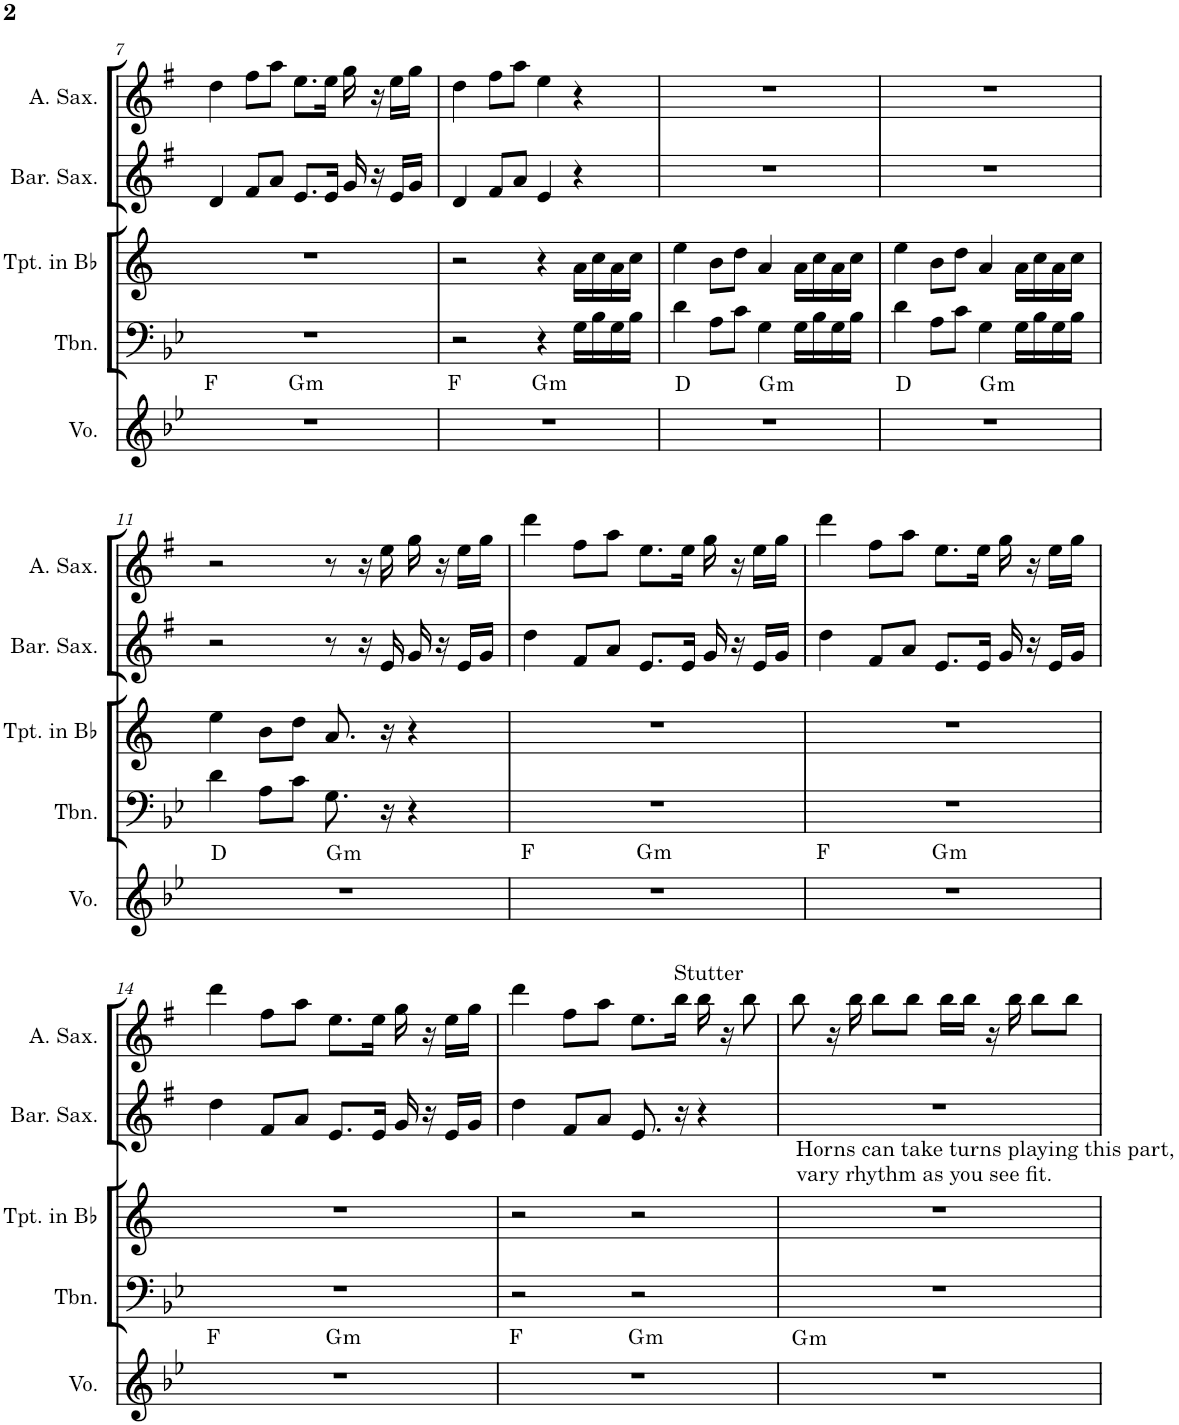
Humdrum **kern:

**kern	**harte	**kern	**kern	**kern	**kern
*part5	*part5	*part4	*part3	*part2	*part1
*staff5	*	*staff4	*staff3	*staff2	*staff1
*I"Voice	*	*I"Trombone	*I"Trumpet in Bb	*I"Baritone Saxophone	*I"Alto Saxophone
*I'Vo.	*	*I'Tbn.	*I'Tpt. in Bb	*I'Bar. Sax.	*I'A. Sax.
!!LO:PB:g=z
*clefG2	*	*clefF4	*clefG2	*clefG2	*clefG2
*	*	*	*Trd1c2	*Trd12c21	*Trd5c9
*k[b-e-]	*	*k[b-e-]	*k[]	*k[f#]	*k[f#]
*M4/4	*	*M4/4	*M4/4	*M4/4	*M4/4
=7	=7	=7	=7	=7	=7
*^	*	*	*	*	*
1r	2ryy	F:maj	1r	1r	4d/	4dd\
.	.	.	.	.	8f#/L	8ff#\L
.	.	.	.	.	8a/J	8aa\J
!	!	!LO:H:kt=m	!	!	!	!
.	2ryy	G:min	.	.	8.e/L	8.ee\L
.	.	.	.	.	16e/Jk	16ee\Jk
.	.	.	.	.	16g/	16gg\
.	.	.	.	.	16r	16r
.	.	.	.	.	16e/LL	16ee\LL
.	.	.	.	.	16g/JJ	16gg\JJ
=8	=8	=8	=8	=8	=8	=8
1r	2ryy	F:maj	2r	2r	4d/	4dd\
.	.	.	.	.	8f#/L	8ff#\L
.	.	.	.	.	8a/J	8aa\J
!	!	!LO:H:kt=m	!	!	!	!
.	2ryy	G:min	4r	4r	4e/	4ee\
.	.	.	16G\LL	16a\LL	4r	4r
.	.	.	16B-\	16cc\	.	.
.	.	.	16G\	16a\	.	.
.	.	.	16B-\JJ	16cc\JJ	.	.
=9	=9	=9	=9	=9	=9	=9
1r	2ryy	D:maj	4d\	4ee\	1r	1r
.	.	.	8A\L	8b\L	.	.
.	.	.	8c\J	8dd\J	.	.
!	!	!LO:H:kt=m	!	!	!	!
.	2ryy	G:min	4G\	4a/	.	.
.	.	.	16G\LL	16a\LL	.	.
.	.	.	16B-\	16cc\	.	.
.	.	.	16G\	16a\	.	.
.	.	.	16B-\JJ	16cc\JJ	.	.
=10	=10	=10	=10	=10	=10	=10
1r	2ryy	D:maj	4d\	4ee\	1r	1r
.	.	.	8A\L	8b\L	.	.
.	.	.	8c\J	8dd\J	.	.
!	!	!LO:H:kt=m	!	!	!	!
.	2ryy	G:min	4G\	4a/	.	.
.	.	.	16G\LL	16a\LL	.	.
.	.	.	16B-\	16cc\	.	.
.	.	.	16G\	16a\	.	.
.	.	.	16B-\JJ	16cc\JJ	.	.
!!LO:LB:g=z
=11	=11	=11	=11	=11	=11	=11
1r	2ryy	D:maj	4d\	4ee\	2r	2r
.	.	.	8A\L	8b\L	.	.
.	.	.	8c\J	8dd\J	.	.
!	!	!LO:H:kt=m	!	!	!	!
.	2ryy	G:min	8.G\	8.a/	8r	8r
.	.	.	.	.	16r	16r
.	.	.	16r	16r	16e/	16ee\
.	.	.	4r	4r	16g/	16gg\
.	.	.	.	.	16r	16r
.	.	.	.	.	16e/LL	16ee\LL
.	.	.	.	.	16g/JJ	16gg\JJ
=12	=12	=12	=12	=12	=12	=12
1r	2ryy	F:maj	1r	1r	4dd\	4ddd\
.	.	.	.	.	8f#/L	8ff#\L
.	.	.	.	.	8a/J	8aa\J
!	!	!LO:H:kt=m	!	!	!	!
.	2ryy	G:min	.	.	8.e/L	8.ee\L
.	.	.	.	.	16e/Jk	16ee\Jk
.	.	.	.	.	16g/	16gg\
.	.	.	.	.	16r	16r
.	.	.	.	.	16e/LL	16ee\LL
.	.	.	.	.	16g/JJ	16gg\JJ
=13	=13	=13	=13	=13	=13	=13
1r	2ryy	F:maj	1r	1r	4dd\	4ddd\
.	.	.	.	.	8f#/L	8ff#\L
.	.	.	.	.	8a/J	8aa\J
!	!	!LO:H:kt=m	!	!	!	!
.	2ryy	G:min	.	.	8.e/L	8.ee\L
.	.	.	.	.	16e/Jk	16ee\Jk
.	.	.	.	.	16g/	16gg\
.	.	.	.	.	16r	16r
.	.	.	.	.	16e/LL	16ee\LL
.	.	.	.	.	16g/JJ	16gg\JJ
!!LO:LB:g=z
=14	=14	=14	=14	=14	=14	=14
1r	2ryy	F:maj	1r	1r	4dd\	4ddd\
.	.	.	.	.	8f#/L	8ff#\L
.	.	.	.	.	8a/J	8aa\J
!	!	!LO:H:kt=m	!	!	!	!
.	2ryy	G:min	.	.	8.e/L	8.ee\L
.	.	.	.	.	16e/Jk	16ee\Jk
.	.	.	.	.	16g/	16gg\
.	.	.	.	.	16r	16r
.	.	.	.	.	16e/LL	16ee\LL
.	.	.	.	.	16g/JJ	16gg\JJ
=15	=15	=15	=15	=15	=15	=15
1r	2ryy	F:maj	2r	2r	4dd\	4ddd\
.	.	.	.	.	8f#/L	8ff#\L
.	.	.	.	.	8a/J	8aa\J
!	!	!LO:H:kt=m	!	!	!	!
.	2ryy	G:min	2r	2r	8.e/	8.ee\L
!	!	!	!	!	!	!LO:TX:a:t=Stutter
.	.	.	.	.	16r	16bb\Jk
.	.	.	.	.	4r	16bb\
.	.	.	.	.	.	16r
.	.	.	.	.	.	8bb\
=16	=16	=16	=16	=16	=16	=16
!	!	!	!	!LO:TX:a:t=Horns can take turns playing this part,	!	!
!	!	!LO:H:kt=m	!	!LO:TX:a:t=vary rhythm as you see fit.	!	!
*v	*v	*	*	*	*	*
1r	G:min	1r	1r	1r	8bb\
.	.	.	.	.	16r
.	.	.	.	.	16bb\
.	.	.	.	.	8bb\L
.	.	.	.	.	8bb\J
.	.	.	.	.	16bb\LL
.	.	.	.	.	16bb\JJ
.	.	.	.	.	16r
.	.	.	.	.	16bb\
.	.	.	.	.	8bb\L
.	.	.	.	.	8bb\J
=	=	=	=	=	=
*-	*-	*-	*-	*-	*-
